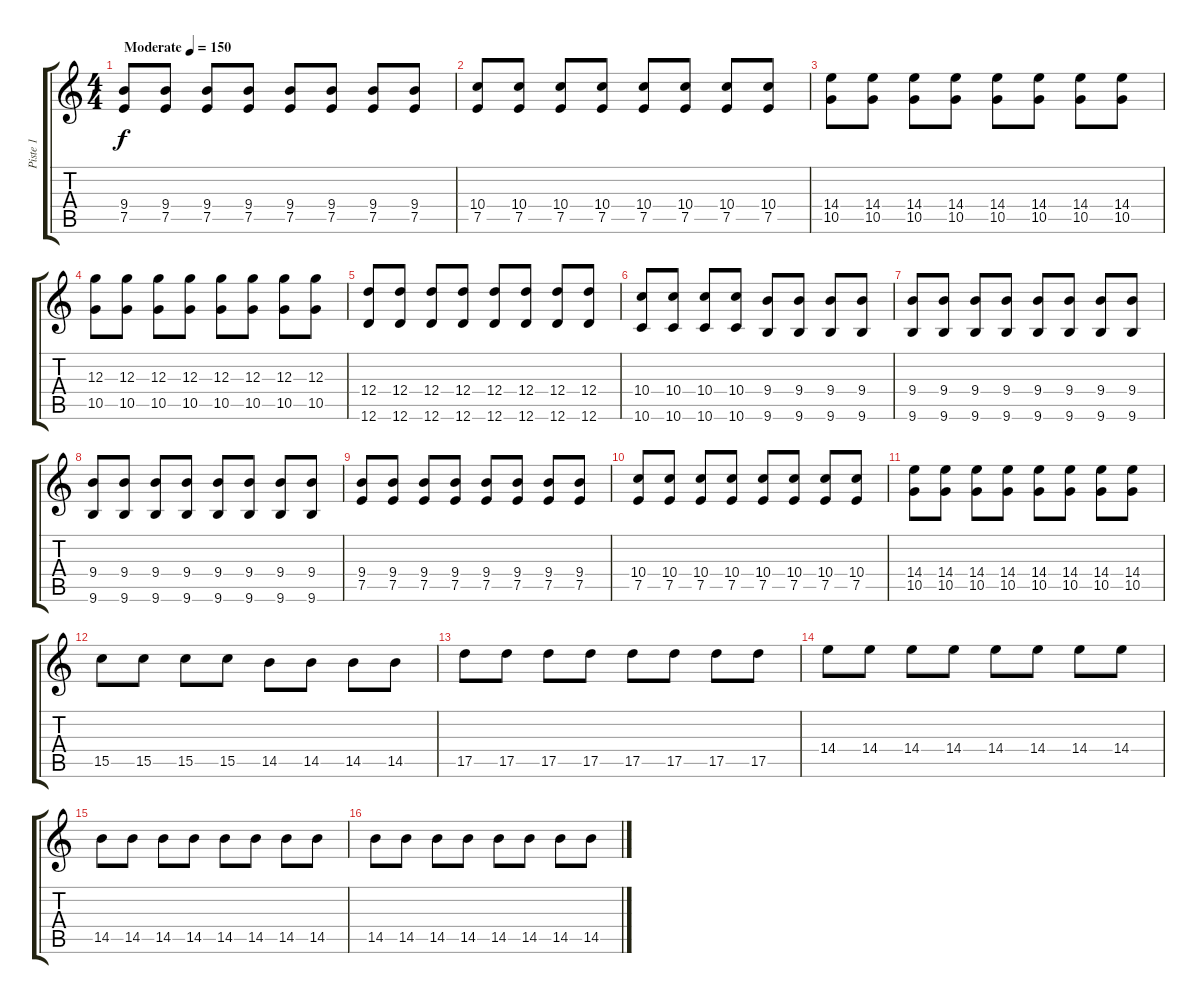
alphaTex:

\track ("Piste 1" "Piste 1") {instrument overdrivenguitar}
\staff {score tabs}
\tuning (E4 B3 G3 D3 A2 D2) {hide}
\ts (4 4)
\tempo (150 "Moderate")
\clef g2
\ks c
(9.4 7.5).8{dy f instrument overdrivenguitar} (9.4 7.5).8 (9.4 7.5).8 (9.4 7.5).8 (9.4 7.5).8 (9.4 7.5).8 (9.4 7.5).8 (9.4 7.5).8 |
(10.4 7.5).8 (10.4 7.5).8 (10.4 7.5).8 (10.4 7.5).8 (10.4 7.5).8 (10.4 7.5).8 (10.4 7.5).8 (10.4 7.5).8 |
(14.4 10.5).8 (14.4 10.5).8 (14.4 10.5).8 (14.4 10.5).8 (14.4 10.5).8 (14.4 10.5).8 (14.4 10.5).8 (14.4 10.5).8 |
(12.3 10.5).8 (12.3 10.5).8 (12.3 10.5).8 (12.3 10.5).8 (12.3 10.5).8 (12.3 10.5).8 (12.3 10.5).8 (12.3 10.5).8 |
(12.4 12.6).8 (12.4 12.6).8 (12.4 12.6).8 (12.4 12.6).8 (12.4 12.6).8 (12.4 12.6).8 (12.4 12.6).8 (12.4 12.6).8 |
(10.4 10.6).8 (10.4 10.6).8 (10.4 10.6).8 (10.4 10.6).8 (9.4 9.6).8 (9.4 9.6).8 (9.4 9.6).8 (9.4 9.6).8 |
(9.4 9.6).8 (9.4 9.6).8 (9.4 9.6).8 (9.4 9.6).8 (9.4 9.6).8 (9.4 9.6).8 (9.4 9.6).8 (9.4 9.6).8 |
(9.4 9.6).8 (9.4 9.6).8 (9.4 9.6).8 (9.4 9.6).8 (9.4 9.6).8 (9.4 9.6).8 (9.4 9.6).8 (9.4 9.6).8 |
(9.4 7.5).8 (9.4 7.5).8 (9.4 7.5).8 (9.4 7.5).8 (9.4 7.5).8 (9.4 7.5).8 (9.4 7.5).8 (9.4 7.5).8 |
(10.4 7.5).8 (10.4 7.5).8 (10.4 7.5).8 (10.4 7.5).8 (10.4 7.5).8 (10.4 7.5).8 (10.4 7.5).8 (10.4 7.5).8 |
(14.4 10.5).8 (14.4 10.5).8 (14.4 10.5).8 (14.4 10.5).8 (14.4 10.5).8 (14.4 10.5).8 (14.4 10.5).8 (14.4 10.5).8 |
15.5.8 15.5.8 15.5.8 15.5.8 14.5.8 14.5.8 14.5.8 14.5.8 |
17.5.8 17.5.8 17.5.8 17.5.8 17.5.8 17.5.8 17.5.8 17.5.8 |
14.4.8 14.4.8 14.4.8 14.4.8 14.4.8 14.4.8 14.4.8 14.4.8 |
14.5.8 14.5.8 14.5.8 14.5.8 14.5.8 14.5.8 14.5.8 14.5.8 |
14.5.8 14.5.8 14.5.8 14.5.8 14.5.8 14.5.8 14.5.8 14.5.8
